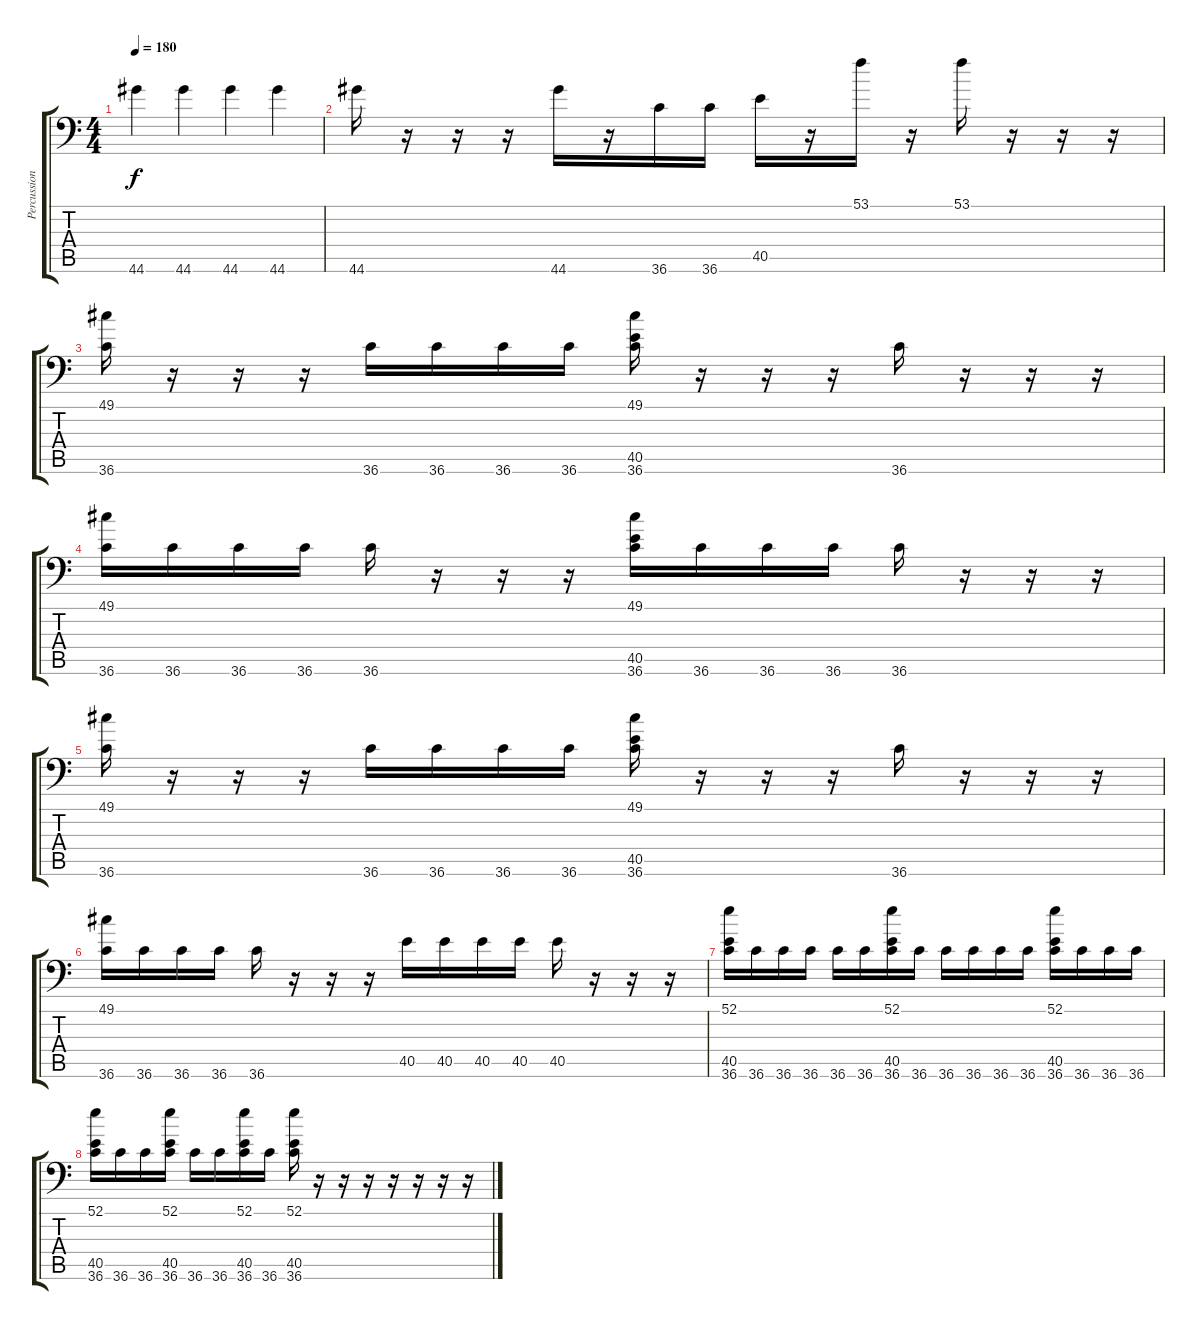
\track ("Percussion" "Percussion") {instrument acousticgrandpiano}
\staff {score tabs}
\tuning (C-1 C-1 C-1 C-1 C-1 C-1) {hide}
\ts (4 4)
\tempo 180
\clef f4
\ks c
44.6.4{dy f} 44.6.4 44.6.4 44.6.4 |
44.6.16 r.16 r.16 r.16 44.6.16 r.16 36.6.16 36.6.16 40.5.16 r.16 53.1.16 r.16 53.1.16 r.16 r.16 r.16 |
(49.1 36.6).16 r.16 r.16 r.16 36.6.16 36.6.16 36.6.16 36.6.16 (49.1 40.5 36.6).16 r.16 r.16 r.16 36.6.16 r.16 r.16 r.16 |
(49.1 36.6).16 36.6.16 36.6.16 36.6.16 36.6.16 r.16 r.16 r.16 (49.1 40.5 36.6).16 36.6.16 36.6.16 36.6.16 36.6.16 r.16 r.16 r.16 |
(49.1 36.6).16 r.16 r.16 r.16 36.6.16 36.6.16 36.6.16 36.6.16 (49.1 40.5 36.6).16 r.16 r.16 r.16 36.6.16 r.16 r.16 r.16 |
(49.1 36.6).16 36.6.16 36.6.16 36.6.16 36.6.16 r.16 r.16 r.16 40.5.16 40.5.16 40.5.16 40.5.16 40.5.16 r.16 r.16 r.16 |
(52.1 40.5 36.6).16 36.6.16 36.6.16 36.6.16 36.6.16 36.6.16 (52.1 40.5 36.6).16 36.6.16 36.6.16 36.6.16 36.6.16 36.6.16 (52.1 40.5 36.6).16 36.6.16 36.6.16 36.6.16 |
(52.1 40.5 36.6).16 36.6.16 36.6.16 (52.1 40.5 36.6).16 36.6.16 36.6.16 (52.1 40.5 36.6).16 36.6.16 (52.1 40.5 36.6).16 r.16 r.16 r.16 r.16 r.16 r.16 r.16
